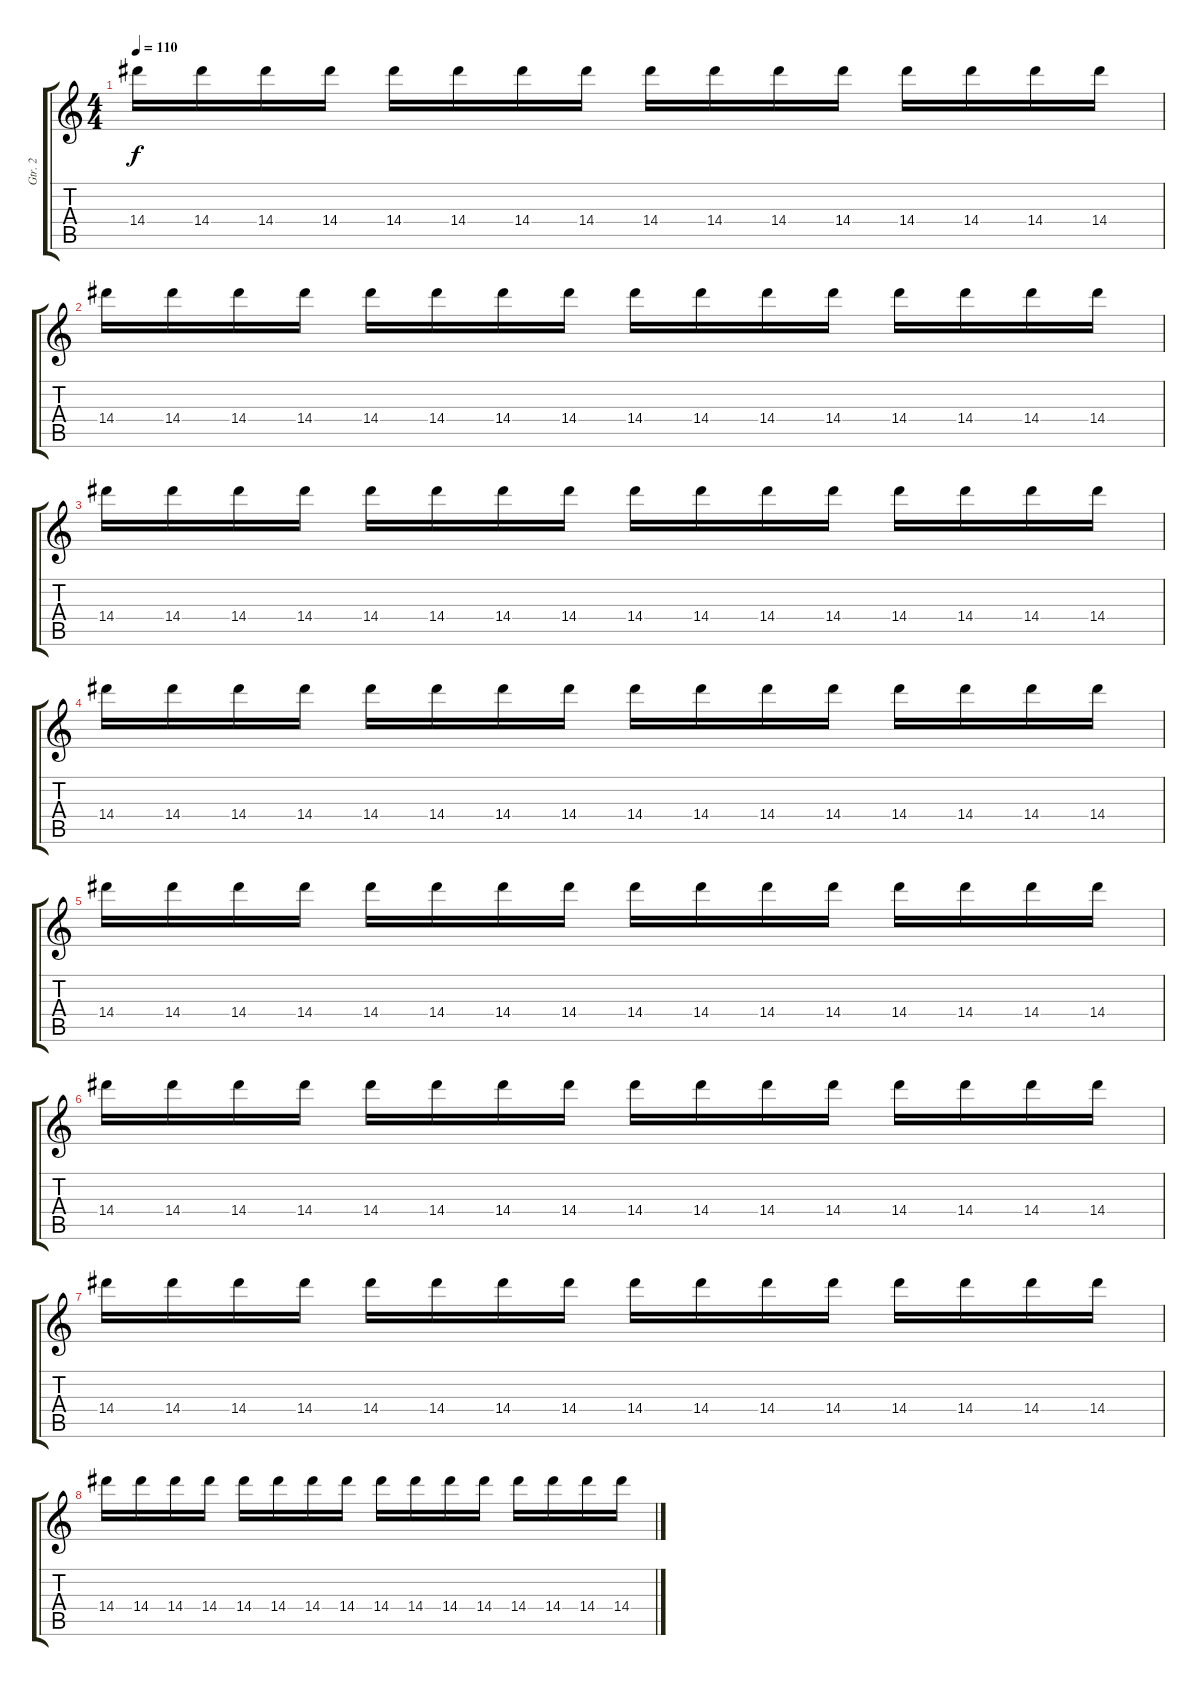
\track ("Gtr. 2" "Gtr. 2") {instrument overdrivenguitar}
\staff {score tabs}
\tuning (Eb5 Bb4 Gb4 Db4 Ab3 Eb3) {hide}
\ts (4 4)
\tempo 110
\clef g2
\ks c
14.4.16{dy f} 14.4.16 14.4.16 14.4.16 14.4.16 14.4.16 14.4.16 14.4.16 14.4.16 14.4.16 14.4.16 14.4.16 14.4.16 14.4.16 14.4.16 14.4.16 |
14.4.16 14.4.16 14.4.16 14.4.16 14.4.16 14.4.16 14.4.16 14.4.16 14.4.16 14.4.16 14.4.16 14.4.16 14.4.16 14.4.16 14.4.16 14.4.16 |
14.4.16 14.4.16 14.4.16 14.4.16 14.4.16 14.4.16 14.4.16 14.4.16 14.4.16 14.4.16 14.4.16 14.4.16 14.4.16 14.4.16 14.4.16 14.4.16 |
14.4.16 14.4.16 14.4.16 14.4.16 14.4.16 14.4.16 14.4.16 14.4.16 14.4.16 14.4.16 14.4.16 14.4.16 14.4.16 14.4.16 14.4.16 14.4.16 |
14.4.16 14.4.16 14.4.16 14.4.16 14.4.16 14.4.16 14.4.16 14.4.16 14.4.16 14.4.16 14.4.16 14.4.16 14.4.16 14.4.16 14.4.16 14.4.16 |
14.4.16 14.4.16 14.4.16 14.4.16 14.4.16 14.4.16 14.4.16 14.4.16 14.4.16 14.4.16 14.4.16 14.4.16 14.4.16 14.4.16 14.4.16 14.4.16 |
14.4.16 14.4.16 14.4.16 14.4.16 14.4.16 14.4.16 14.4.16 14.4.16 14.4.16 14.4.16 14.4.16 14.4.16 14.4.16 14.4.16 14.4.16 14.4.16 |
14.4.16 14.4.16 14.4.16 14.4.16 14.4.16 14.4.16 14.4.16 14.4.16 14.4.16 14.4.16 14.4.16 14.4.16 14.4.16 14.4.16 14.4.16 14.4.16
